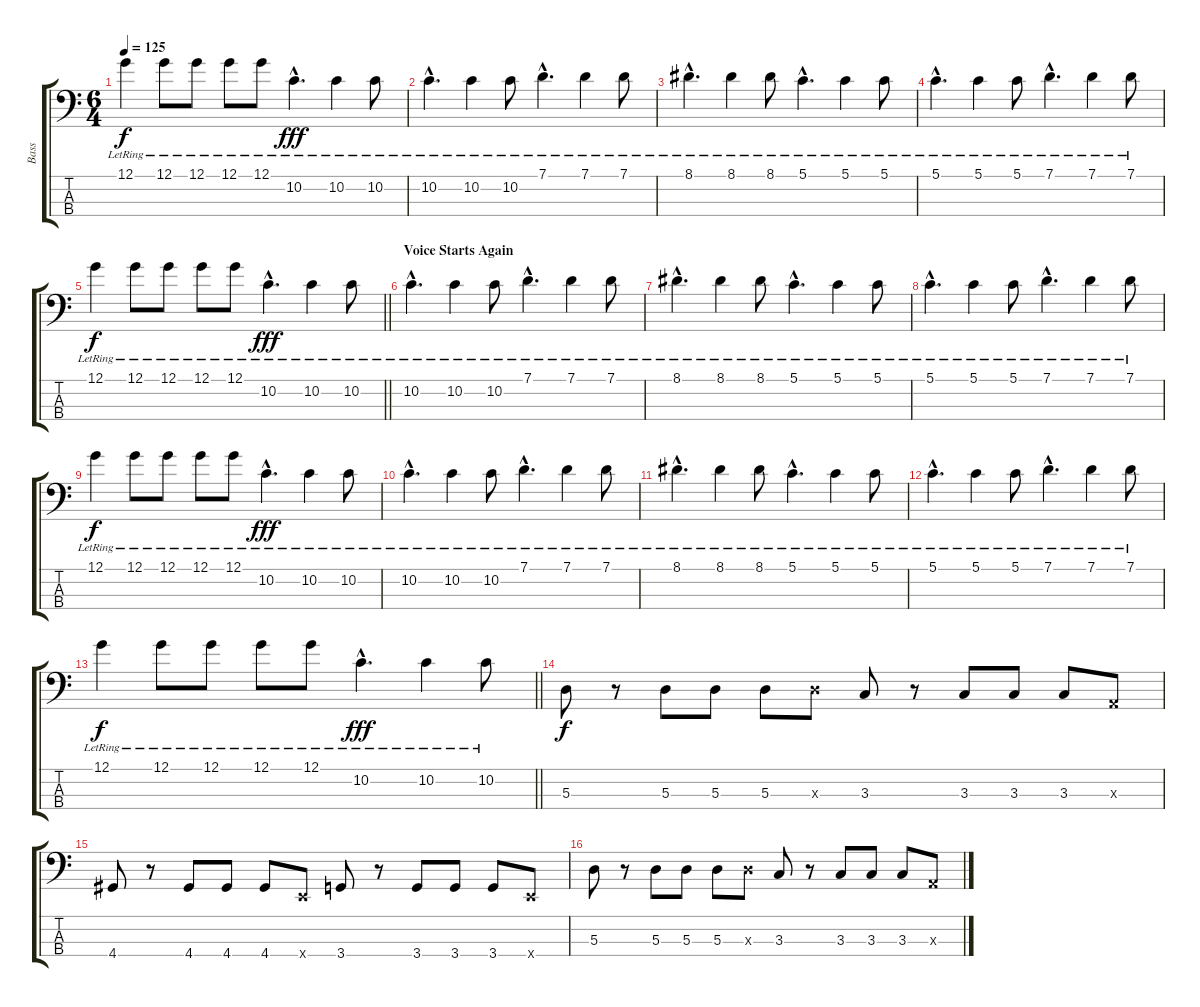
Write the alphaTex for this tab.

\track ("Bass" "Bass") {instrument acousticbass}
\staff {score tabs}
\tuning (G2 D2 A1 E1) {hide}
\ts (6 4)
\tempo 125
\clef f4
\ks c
12.1{lr}.4{dy f} 12.1{lr}.8 12.1{lr}.8 12.1{lr}.8 12.1{lr}.8 10.2{hac lr}.4{d dy fff} 10.2{lr}.4 10.2{lr}.8 |
10.2{hac lr}.4{d} 10.2{lr}.4 10.2{lr}.8 7.1{hac lr}.4{d} 7.1{lr}.4 7.1{lr}.8 |
8.1{hac lr}.4{d} 8.1{lr}.4 8.1{lr}.8 5.1{hac lr}.4{d} 5.1{lr}.4 5.1{lr}.8 |
5.1{hac lr}.4{d} 5.1{lr}.4 5.1{lr}.8 7.1{hac lr}.4{d} 7.1{lr}.4 7.1{lr}.8 |
\barLineRight lightlight
12.1{lr}.4{dy f} 12.1{lr}.8 12.1{lr}.8 12.1{lr}.8 12.1{lr}.8 10.2{hac lr}.4{d dy fff} 10.2{lr}.4 10.2{lr}.8 |
\section ("" "Voice Starts Again")
10.2{hac lr}.4{d} 10.2{lr}.4 10.2{lr}.8 7.1{hac lr}.4{d} 7.1{lr}.4 7.1{lr}.8 |
8.1{hac lr}.4{d} 8.1{lr}.4 8.1{lr}.8 5.1{hac lr}.4{d} 5.1{lr}.4 5.1{lr}.8 |
5.1{hac lr}.4{d} 5.1{lr}.4 5.1{lr}.8 7.1{hac lr}.4{d} 7.1{lr}.4 7.1{lr}.8 |
12.1{lr}.4{dy f} 12.1{lr}.8 12.1{lr}.8 12.1{lr}.8 12.1{lr}.8 10.2{hac lr}.4{d dy fff} 10.2{lr}.4 10.2{lr}.8 |
10.2{hac lr}.4{d} 10.2{lr}.4 10.2{lr}.8 7.1{hac lr}.4{d} 7.1{lr}.4 7.1{lr}.8 |
8.1{hac lr}.4{d} 8.1{lr}.4 8.1{lr}.8 5.1{hac lr}.4{d} 5.1{lr}.4 5.1{lr}.8 |
5.1{hac lr}.4{d} 5.1{lr}.4 5.1{lr}.8 7.1{hac lr}.4{d} 7.1{lr}.4 7.1{lr}.8 |
\barLineRight lightlight
12.1{lr}.4{dy f} 12.1{lr}.8 12.1{lr}.8 12.1{lr}.8 12.1{lr}.8 10.2{hac lr}.4{d dy fff} 10.2{lr}.4 10.2{lr}.8 |
5.3.8{dy f} r.8 5.3.8 5.3.8 5.3.8 5.3{x}.8 3.3.8 r.8 3.3.8 3.3.8 3.3.8 0.3{x}.8 |
4.4.8 r.8 4.4.8 4.4.8 4.4.8 0.4{x}.8 3.4.8 r.8 3.4.8 3.4.8 3.4.8 0.4{x}.8 |
5.3.8 r.8 5.3.8 5.3.8 5.3.8 5.3{x}.8 3.3.8 r.8 3.3.8 3.3.8 3.3.8 0.3{x}.8
